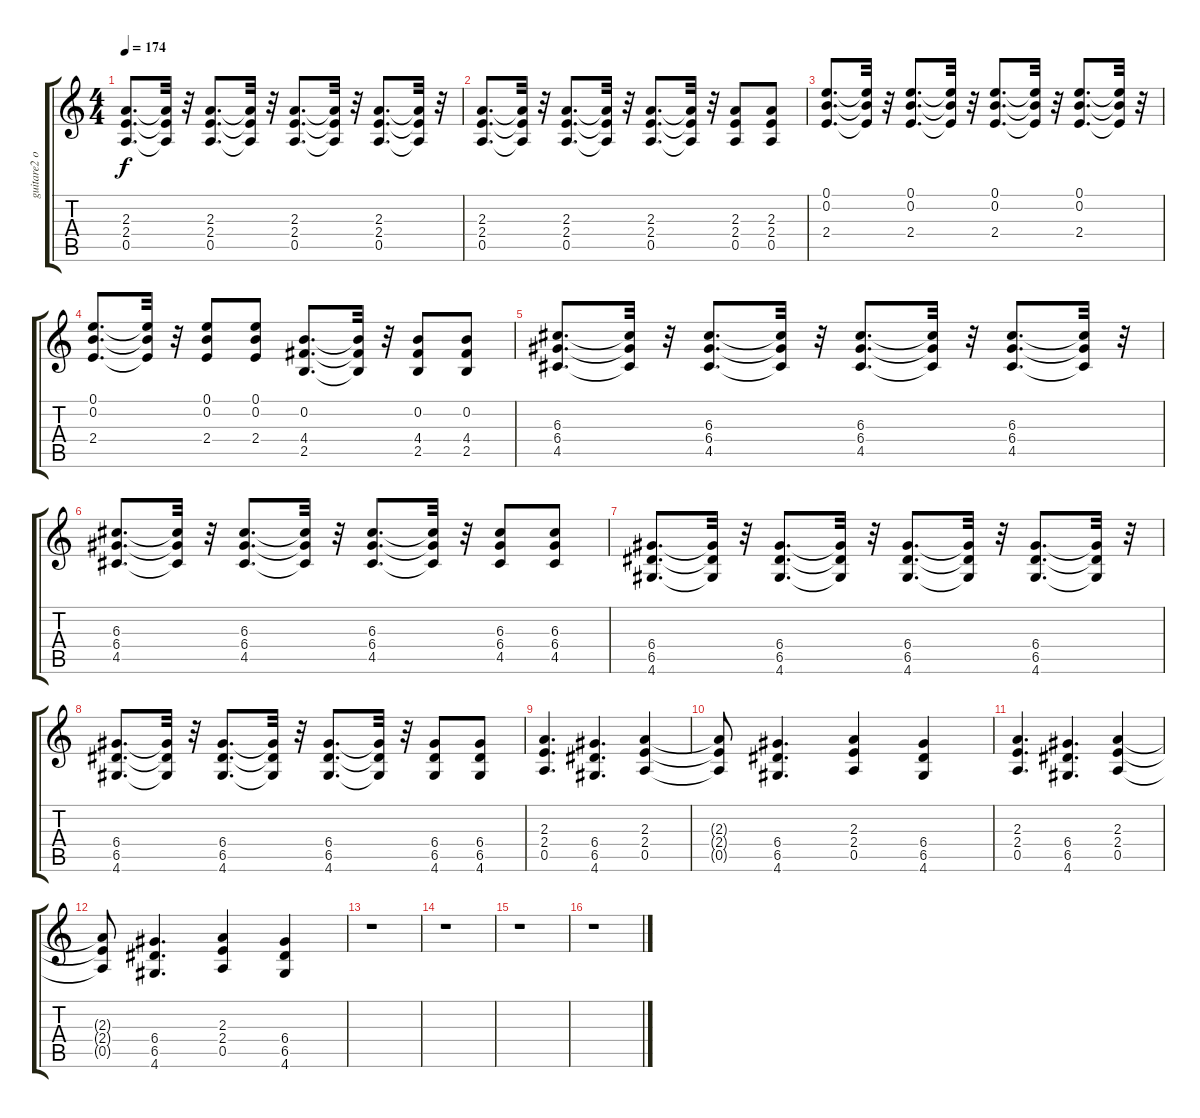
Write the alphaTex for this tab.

\track ("guitare2 overdrive" "guitare2 o") {instrument overdrivenguitar}
\staff {score tabs}
\tuning (E4 B3 G3 D3 A2 E2) {hide}
\ts (4 4)
\tempo 174
\clef g2
\ks c
(2.3 2.4 0.5).8{d dy f} (2.3{t} 2.4{t} 0.5{t}).32 r.32 (2.3 2.4 0.5).8{d} (2.3{t} 2.4{t} 0.5{t}).32 r.32 (2.3 2.4 0.5).8{d} (2.3{t} 2.4{t} 0.5{t}).32 r.32 (2.3 2.4 0.5).8{d} (2.3{t} 2.4{t} 0.5{t}).32 r.32 |
(2.3 2.4 0.5).8{d} (2.3{t} 2.4{t} 0.5{t}).32 r.32 (2.3 2.4 0.5).8{d} (2.3{t} 2.4{t} 0.5{t}).32 r.32 (2.3 2.4 0.5).8{d} (2.3{t} 2.4{t} 0.5{t}).32 r.32 (2.3 2.4 0.5).8 (2.3 2.4 0.5).8 |
(0.1 0.2 2.4).8{d} (0.1{t} 0.2{t} 2.4{t}).32 r.32 (0.1 0.2 2.4).8{d} (0.1{t} 0.2{t} 2.4{t}).32 r.32 (0.1 0.2 2.4).8{d} (0.1{t} 0.2{t} 2.4{t}).32 r.32 (0.1 0.2 2.4).8{d} (0.1{t} 0.2{t} 2.4{t}).32 r.32 |
(0.1 0.2 2.4).8{d} (0.1{t} 0.2{t} 2.4{t}).32 r.32 (0.1 0.2 2.4).8 (0.1 0.2 2.4).8 (0.2 4.4 2.5).8{d} (0.2{t} 4.4{t} 2.5{t}).32 r.32 (0.2 4.4 2.5).8 (0.2 4.4 2.5).8 |
(6.3 6.4 4.5).8{d} (6.3{t} 6.4{t} 4.5{t}).32 r.32 (6.3 6.4 4.5).8{d} (6.3{t} 6.4{t} 4.5{t}).32 r.32 (6.3 6.4 4.5).8{d} (6.3{t} 6.4{t} 4.5{t}).32 r.32 (6.3 6.4 4.5).8{d} (6.3{t} 6.4{t} 4.5{t}).32 r.32 |
(6.3 6.4 4.5).8{d} (6.3{t} 6.4{t} 4.5{t}).32 r.32 (6.3 6.4 4.5).8{d} (6.3{t} 6.4{t} 4.5{t}).32 r.32 (6.3 6.4 4.5).8{d} (6.3{t} 6.4{t} 4.5{t}).32 r.32 (6.3 6.4 4.5).8 (6.3 6.4 4.5).8 |
(6.4 6.5 4.6).8{d} (6.4{t} 6.5{t} 4.6{t}).32 r.32 (6.4 6.5 4.6).8{d} (6.4{t} 6.5{t} 4.6{t}).32 r.32 (6.4 6.5 4.6).8{d} (6.4{t} 6.5{t} 4.6{t}).32 r.32 (6.4 6.5 4.6).8{d} (6.4{t} 6.5{t} 4.6{t}).32 r.32 |
(6.4 6.5 4.6).8{d} (6.4{t} 6.5{t} 4.6{t}).32 r.32 (6.4 6.5 4.6).8{d} (6.4{t} 6.5{t} 4.6{t}).32 r.32 (6.4 6.5 4.6).8{d} (6.4{t} 6.5{t} 4.6{t}).32 r.32 (6.4 6.5 4.6).8 (6.4 6.5 4.6).8 |
(2.3 2.4 0.5).4{d} (6.4 6.5 4.6).4{d} (2.3 2.4 0.5).4 |
(2.3{t} 2.4{t} 0.5{t}).8 (6.4 6.5 4.6).4{d} (2.3 2.4 0.5).4 (6.4 6.5 4.6).4 |
(2.3 2.4 0.5).4{d} (6.4 6.5 4.6).4{d} (2.3 2.4 0.5).4 |
(2.3{t} 2.4{t} 0.5{t}).8 (6.4 6.5 4.6).4{d} (2.3 2.4 0.5).4 (6.4 6.5 4.6).4 |
r.1 |
r.1 |
r.1 |
r.1
